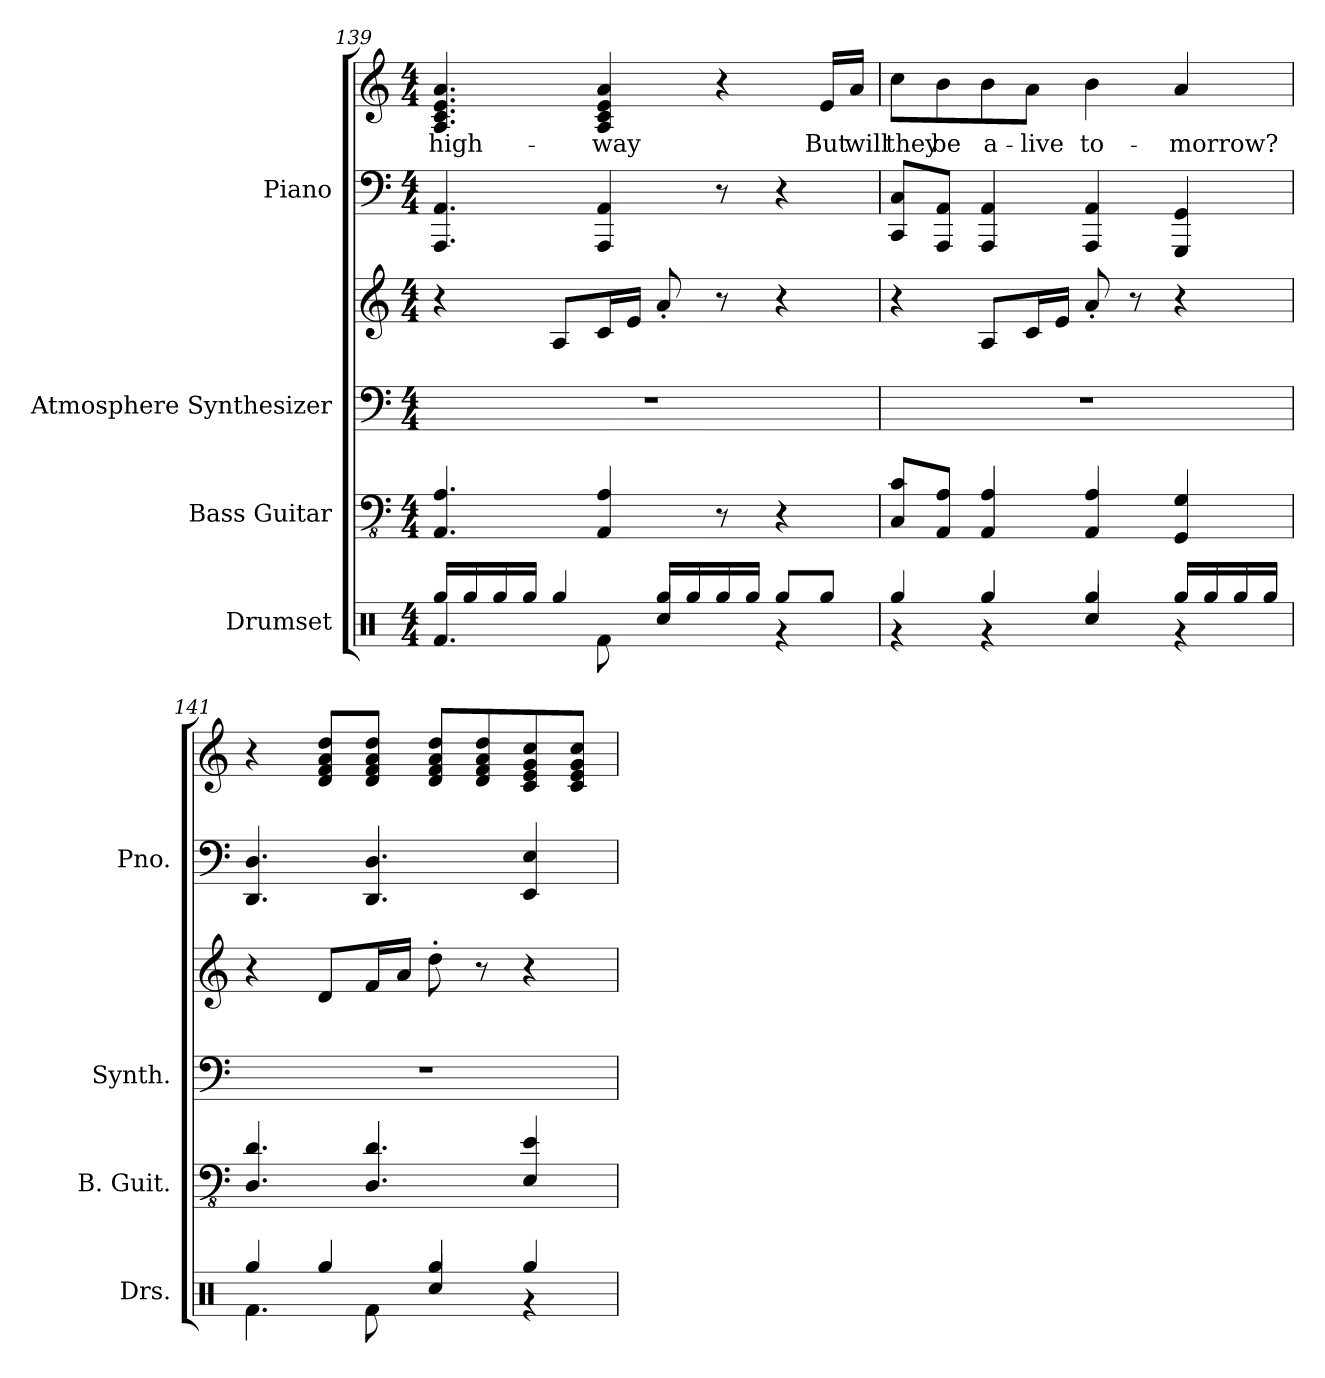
**kern	**kern	**kern	**kern	**kern	**kern	**text
*part4	*part3	*part2	*part2	*part1	*part1	*part1
*staff6	*staff5	*staff4	*staff3	*staff2	*staff1	*staff1
*I"Drumset	*I"Bass Guitar	*I"Atmosphere Synthesizer	*	*I"Piano	*	*
*I'Drs.	*I'B. Guit.	*I'Synth.	*	*I'Pno.	*	*
!!LO:PB:g=z
*clefX	*clefFv4	*clefF4	*clefG2	*clefF4	*clefG2	*
*k[]	*k[]	*k[]	*k[]	*k[]	*k[]	*
*M4/4	*M4/4	*M4/4	*M4/4	*M4/4	*M4/4	*
=139	=139	=139	=139	=139	=139	=139
*^	*	*	*	*	*	*
16Rgg/LL	4.Rf/	4.AAA/ 4.AA/	1r	4r	4.AAA/ 4.AA/	4.A/ 4.c/ 4.e/ 4.a/	high-
16Rgg/	.	.	.	.	.	.	.
16Rgg/	.	.	.	.	.	.	.
16Rgg/JJ	.	.	.	.	.	.	.
4Rgg/	.	.	.	8A/L	.	.	.
.	8Rf\	4AAA/ 4AA/	.	16c/L	4AAA/ 4AA/	4A/ 4c/ 4e/ 4a/	-way
.	.	.	.	16e/JJ	.	.	.
16Rgg/LL	4Rcc/	.	.	8a'/	.	.	.
16Rgg/	.	.	.	.	.	.	.
16Rgg/	.	8r	.	8r	8r	4r	.
16Rgg/JJ	.	.	.	.	.	.	.
8Rgg/L	4r	4r	.	4r	4r	.	.
8Rgg/J	.	.	.	.	.	16e/LL	But
.	.	.	.	.	.	16a/JJ	will
=140	=140	=140	=140	=140	=140	=140	=140
4Rgg/	4r	8CC/ 8C/L	1r	4r	8CC/ 8C/L	8cc\L	they
.	.	8AAA/ 8AA/J	.	.	8AAA/ 8AA/J	8b\	be
4Rgg/	4r	4AAA/ 4AA/	.	8A/L	4AAA/ 4AA/	8b\	a-
.	.	.	.	16c/L	.	8a\J	-live
.	.	.	.	16e/JJ	.	.	.
4Rgg/	4Rcc/	4AAA/ 4AA/	.	8a'/	4AAA/ 4AA/	4b\	to-
.	.	.	.	8r	.	.	.
16Rgg/LL	4r	4GGG/ 4GG/	.	4r	4GGG/ 4GG/	4a/	-morrow?
16Rgg/	.	.	.	.	.	.	.
16Rgg/	.	.	.	.	.	.	.
16Rgg/JJ	.	.	.	.	.	.	.
=141	=141	=141	=141	=141	=141	=141	=141
4Rgg/	4.Rf\	4.DD/ 4.D/	1r	4r	4.DD/ 4.D/	4r	.
4Rgg/	.	.	.	8d/L	.	8d/ 8f/ 8a/ 8dd/L	.
.	8Rf\	4.DD/ 4.D/	.	16f/L	4.DD/ 4.D/	8d/ 8f/ 8a/ 8dd/J	.
.	.	.	.	16a/JJ	.	.	.
4Rgg/	4Rcc/	.	.	8dd'\	.	8d/ 8f/ 8a/ 8dd/L	.
.	.	.	.	8r	.	8d/ 8f/ 8a/ 8dd/	.
4Rgg/	4r	4EE/ 4E/	.	4r	4EE/ 4E/	8c/ 8e/ 8g/ 8cc/	.
.	.	.	.	.	.	8c/ 8e/ 8g/ 8cc/J	.
*v	*v	*	*	*	*	*	*
=	=	=	=	=	=	=
*-	*-	*-	*-	*-	*-	*-
